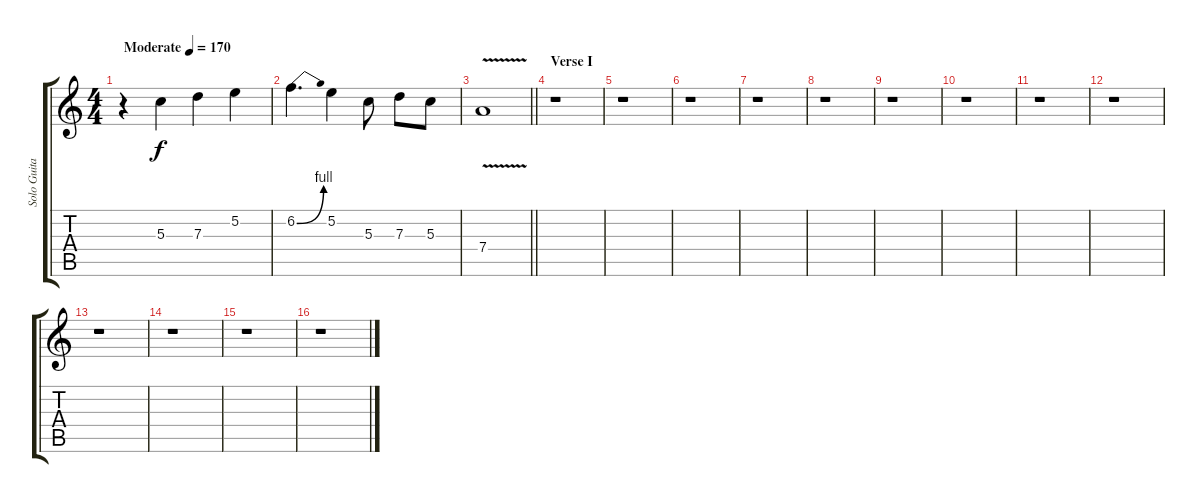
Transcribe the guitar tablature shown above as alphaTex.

\track ("Solo Guitar" "Solo Guita") {instrument overdrivenguitar}
\staff {score tabs}
\tuning (E4 B3 G3 D3 A2 E2) {hide}
\ts (4 4)
\tempo (170 "Moderate")
\clef g2
\ks c
r.4{dy f instrument overdrivenguitar} 5.3.4 7.3.4 5.2.4 |
6.2{be (bend 0 0 60 4)}.4{d} 5.2.4 5.3.8 7.3.8 5.3.8 |
\barLineRight lightlight
7.4{v}.1 |
\section ("" "Verse I")
r.1 |
r.1 |
r.1 |
r.1 |
r.1 |
r.1 |
r.1 |
r.1 |
r.1 |
r.1 |
r.1 |
r.1 |
r.1
